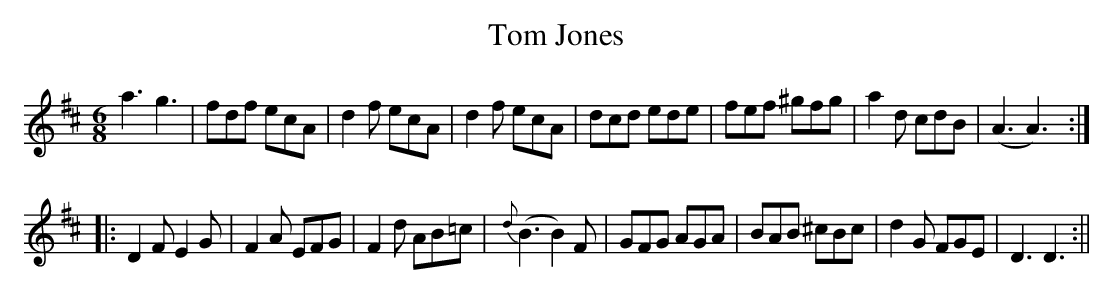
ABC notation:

X:1
T:Tom Jones
M:6/8
L:1/8
K:D
a3 g3|fdf ecA|d2f ecA|d2f ecA|dcd ede|fef ^gfg|a2d cdB|(A3 A3):|
|:D2F E2G|F2A EFG|F2d AB=c|{d}(B3 B2)F|GFG AGA|BAB ^cBc|d2G FGE|D3 D3:||
